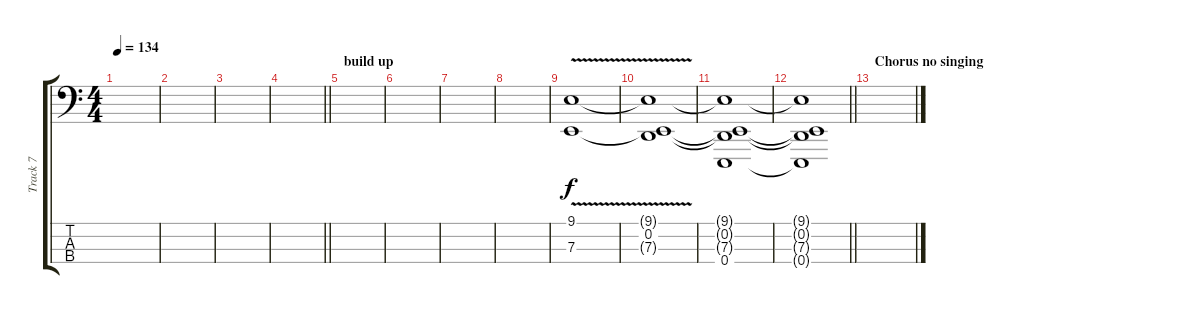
\track ("Track 7" "Track 7") {instrument lead2sawtooth}
\staff {score tabs}
\tuning (G2 D2 A1 E1) {hide}
\ts (4 4)
\tempo 134
\clef f4
\ks c
|
|
|
\barLineRight lightlight
|
\section ("" "build up")
|
|
|
|
(9.1{v} 7.3{v}).1{volume 8} |
(9.1{t} 0.2 7.3{t}).1 |
(9.1{t} 0.2{t} 7.3{t} 0.4).1 |
\barLineRight lightlight
(9.1{t} 0.2{t} 7.3{t} 0.4{t}).1 |
\section ("" "Chorus no singing")
